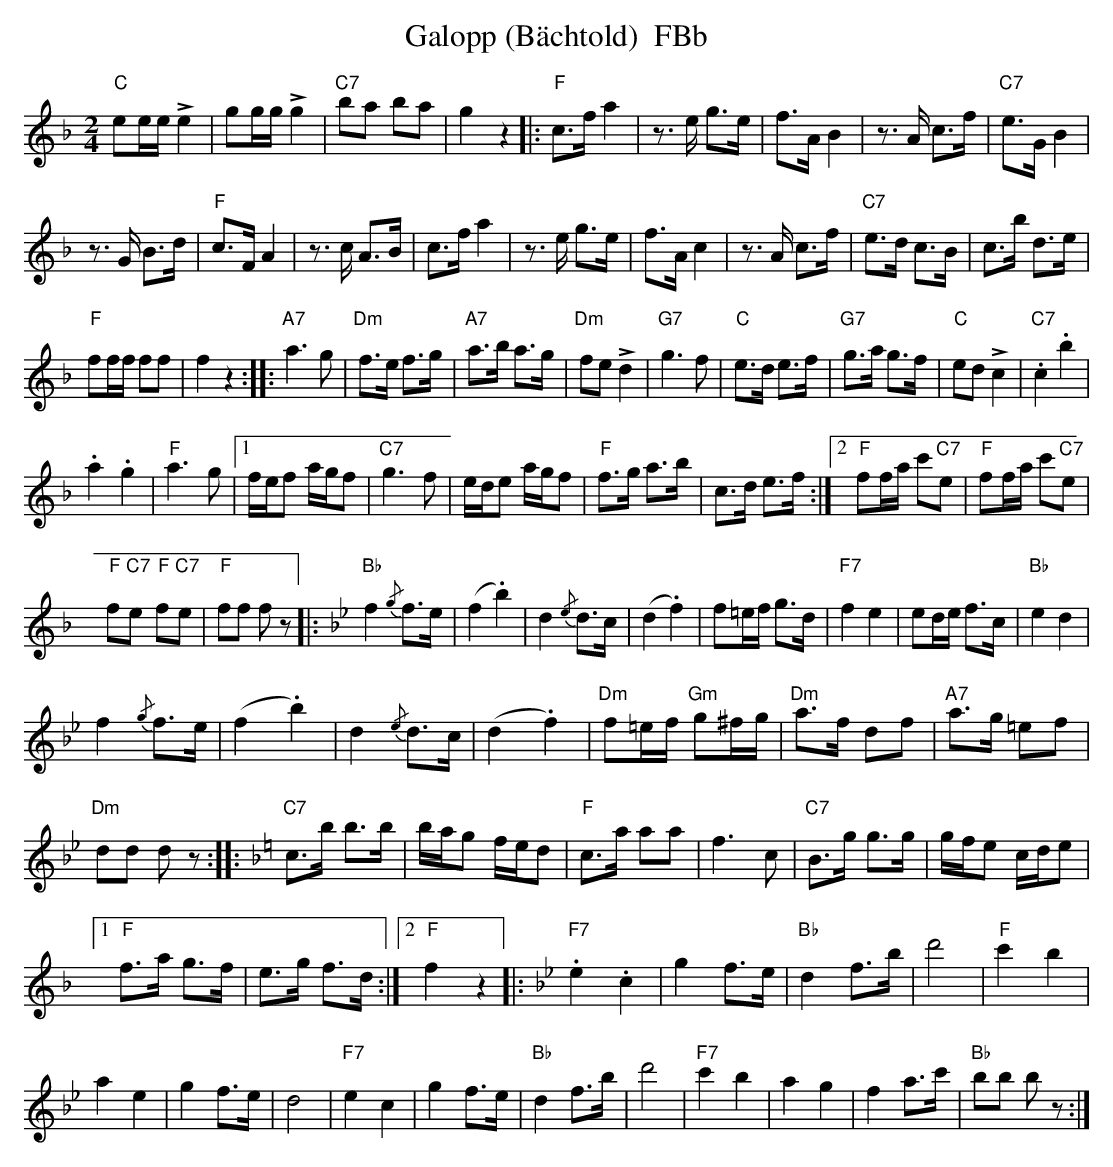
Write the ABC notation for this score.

X:1
T: Galopp (B\"achtold)  FBb
M:2/4
L:1/8
K:F %%MIDI gchordon
"C"ee/e/  !>!e2 | gg/g/ !>!g2 | "C7"ba ba | g2z2  |: "F"c>fa2 | z>e g>e |  f>AB2 | z>A c>f | "C7"e>GB2 |
z>G B>d | "F"c>FA2 | z>c A>B | c>fa2 | z>e g>e | f>Ac2 | z>A c>f | "C7"e>d c>B | c>b d>e |
"F"ff/f/ ff | f2z2 :: "A7"a3g | "Dm"f>e f>g | "A7"a>b a>g | "Dm"fe!>!d2 | "G7"g3f | "C"e>d e>f | "G7"g>a g>f | \
"C"ed !>!c2 | "C7".c2.b2 |
 .a2.g2 | "F"a3g |1 f/e/f a/g/f | "C7"g3f | e/d/e a/g/f |"F"f>g a>b | c>d e>f :|2 \
"F"ff/a/ c'"C7"e | "F"ff/a/ c'"C7"e |
 "F"f"C7"e "F"f"C7"e | "F"ff fz  [K:Bb] |: "Bb"f2 {/g} f>e | (f2.b2) | d2 {/e}d>c | (d2.f2) | f=e/f/ g>d | "F7"f2e2 | \
ed/e/ f>c | "Bb"e2d2 |
 f2 {/g}f>e | (f2.b2) | d2 {/e}d>c | (d2.f2) | "Dm"f=e/f/ "Gm"g^f/g/ | "Dm"a>f df | "A7"a>g =ef |
 "Dm"dd dz :: [K:F]  \
 "C7"c>b b>b | b/a/g f/e/d | "F"c>a aa | f3c | "C7"B>g g>g | g/f/e c/d/e |1
 "F"f>a g>f | e>g f>d :|2 "F"f2z2  \
|: [K:Bb]  "F7".e2.c2 | g2f>e | "Bb"d2f>b | d'4 | "F"c'2b2 |
 a2e2 | g2f>e | d4 | \
"F7"e2c2 | g2f>e | "Bb"d2f>b | d'4 | "F7"c'2b2 | a2g2 | f2a>c' | "Bb"bb bz :|
